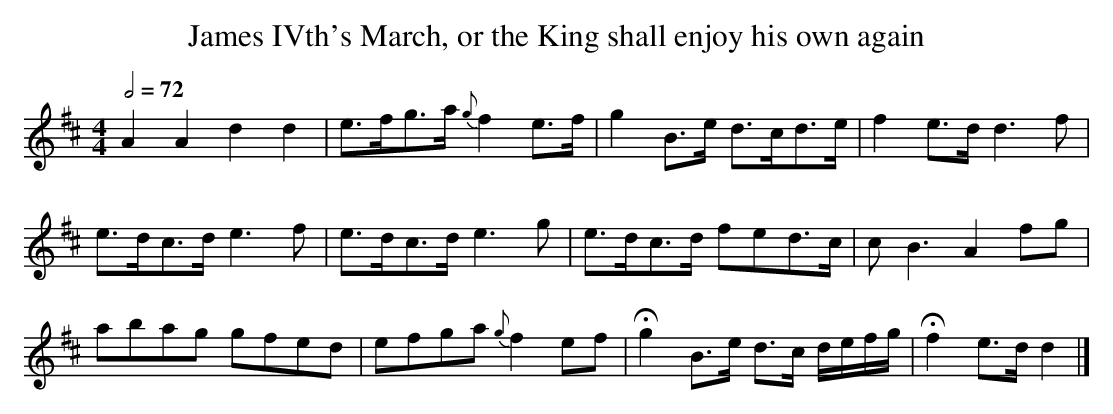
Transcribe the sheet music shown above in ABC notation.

X:1
T:James IVth's March, or the King shall enjoy his own again
M:4/4
L:1/8
Q:1/2=72
K:D
A2A2   d2d2|e>fg>a {g}f2e>f| g2B>e  d>cd>e      | f2e>d d3f |
e>dc>d e3f |e>dc>d    e3g  | e>dc>d fed>c       | cB3   A2fg|
abag   gfed|efga   {g}f2ef |Hg2B>e  d>c d/e/f/g/|Hf2e>d d2 |]
